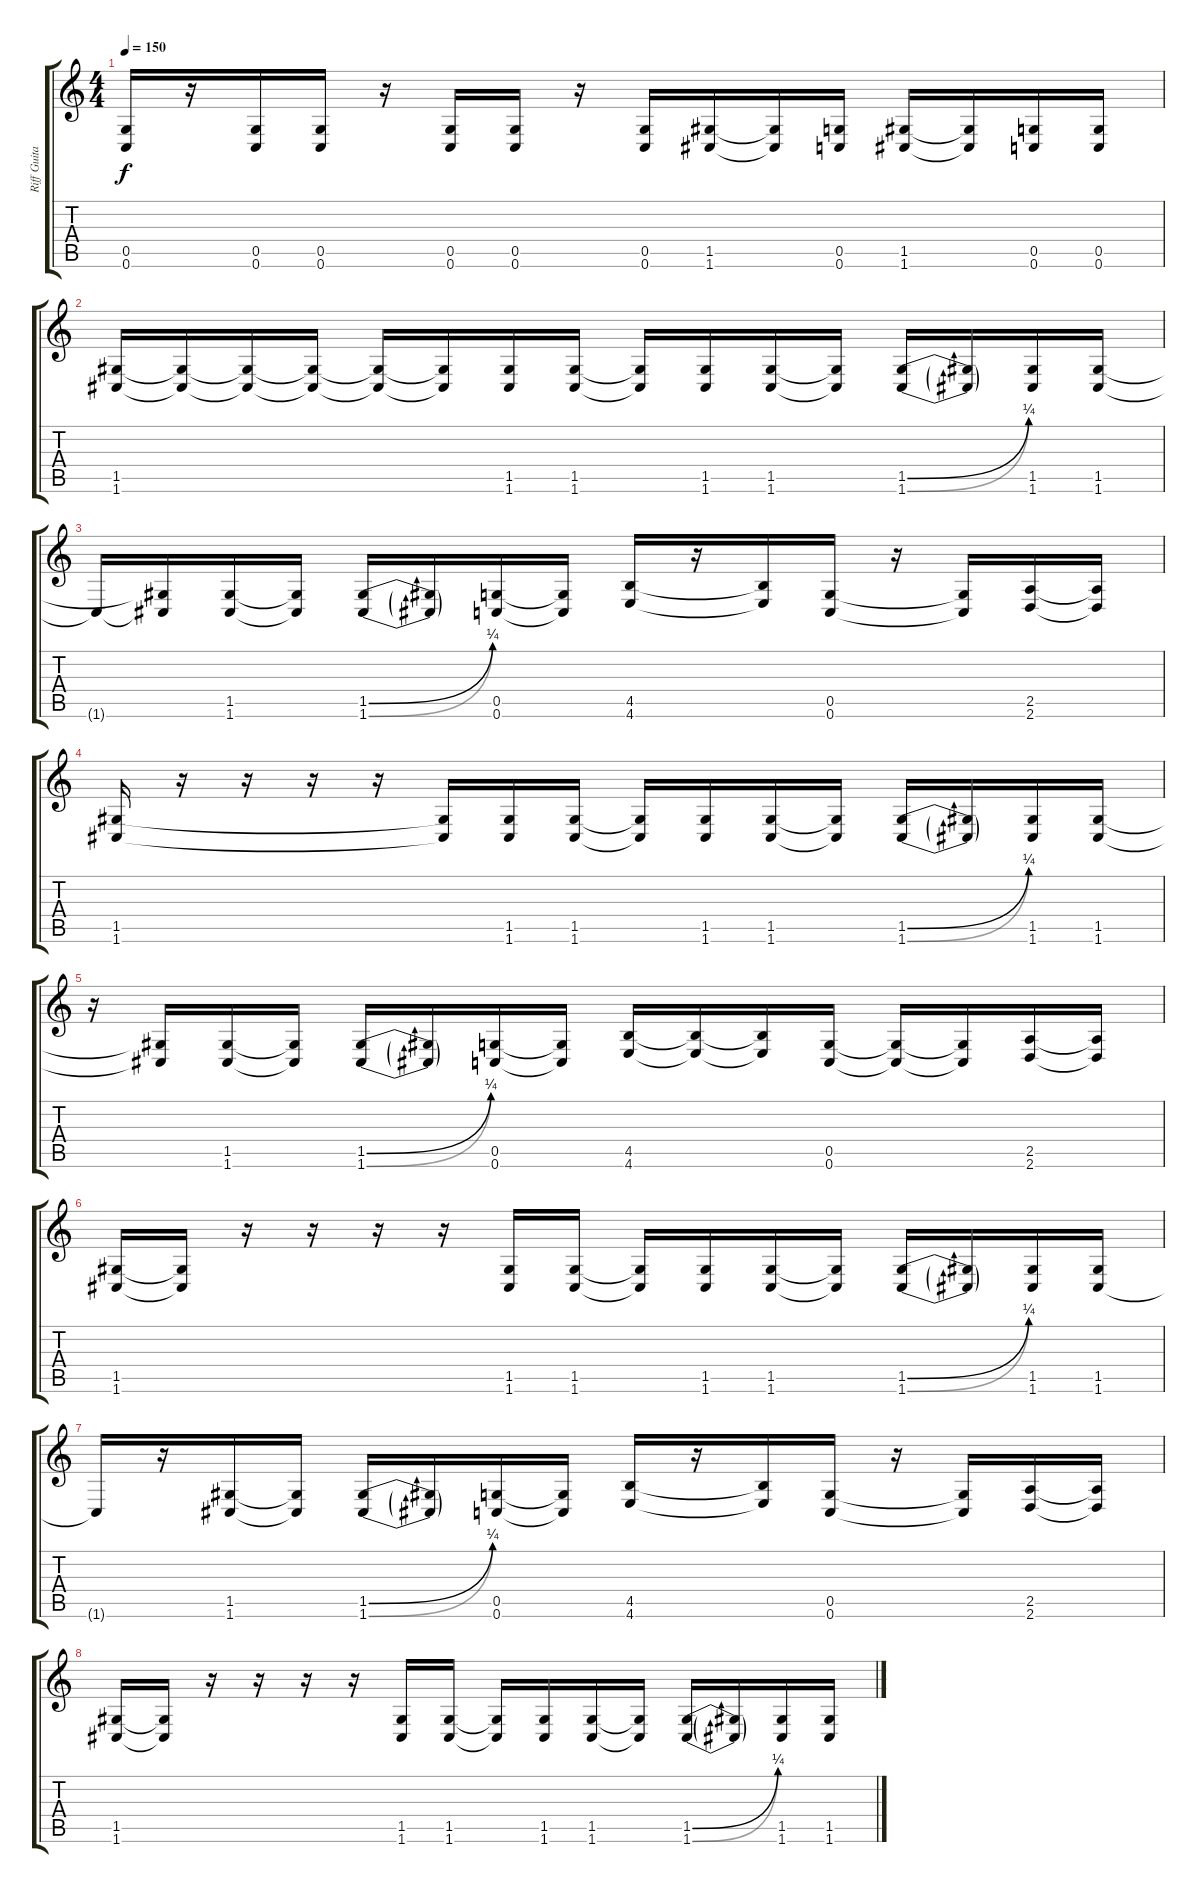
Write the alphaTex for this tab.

\track ("Riff Guitar" "Riff Guita") {instrument overdrivenguitar}
\staff {score tabs}
\tuning (D4 A3 F3 C3 G2 C2) {hide}
\ts (4 4)
\tempo 150
\clef g2
\ks c
(0.5 0.6).16{dy f} r.16 (0.5 0.6).16 (0.5 0.6).16 r.16 (0.5 0.6).16 (0.5 0.6).16 r.16 (0.5 0.6).16 (1.5 1.6).16 (1.5{t} 1.6{t}).16 (0.5 0.6).16 (1.5 1.6).16 (1.5{t} 1.6{t}).16 (0.5 0.6).16 (0.5 0.6).16 |
(1.5 1.6).16 (1.5{t} 1.6{t}).16 (1.5{t} 1.6{t}).16 (1.5{t} 1.6{t}).16 (1.5{t} 1.6{t}).16 (1.5{t} 1.6{t}).16 (1.5 1.6).16 (1.5 1.6).16 (1.5{t} 1.6{t}).16 (1.5 1.6).16 (1.5 1.6).16 (1.5{t} 1.6{t}).16 (1.5{be (bend 0 0 60 1)} 1.6{be (bend 0 0 60 1)}).16 (1.5{t} 1.6{t}).16 (1.5 1.6).16 (1.5 1.6).16 |
1.6{t}.16 (1.5{t} 1.6{t}).16 (1.5 1.6).16 (1.5{t} 1.6{t}).16 (1.5{be (bend 0 0 60 1)} 1.6{be (bend 0 0 60 1)}).16 (1.5{t} 1.6{t}).16 (0.5 0.6).16 (0.5{t} 0.6{t}).16 (4.5 4.6).16 r.16 (4.5{t} 4.6{t}).16 (0.5 0.6).16 r.16 (0.5{t} 0.6{t}).16 (2.5 2.6).16 (2.5{t} 2.6{t}).16 |
(1.5 1.6).16 r.16 r.16 r.16 r.16 (1.5{t} 1.6{t}).16 (1.5 1.6).16 (1.5 1.6).16 (1.5{t} 1.6{t}).16 (1.5 1.6).16 (1.5 1.6).16 (1.5{t} 1.6{t}).16 (1.5{be (bend 0 0 60 1)} 1.6{be (bend 0 0 60 1)}).16 (1.5{t} 1.6{t}).16 (1.5 1.6).16 (1.5 1.6).16 |
r.16 (1.5{t} 1.6{t}).16 (1.5 1.6).16 (1.5{t} 1.6{t}).16 (1.5{be (bend 0 0 60 1)} 1.6{be (bend 0 0 60 1)}).16 (1.5{t} 1.6{t}).16 (0.5 0.6).16 (0.5{t} 0.6{t}).16 (4.5 4.6).16 (4.5{t} 4.6{t}).16 (4.5{t} 4.6{t}).16 (0.5 0.6).16 (0.5{t} 0.6{t}).16 (0.5{t} 0.6{t}).16 (2.5 2.6).16 (2.5{t} 2.6{t}).16 |
(1.5 1.6).16 (1.5{t} 1.6{t}).16 r.16 r.16 r.16 r.16 (1.5 1.6).16 (1.5 1.6).16 (1.5{t} 1.6{t}).16 (1.5 1.6).16 (1.5 1.6).16 (1.5{t} 1.6{t}).16 (1.5{be (bend 0 0 60 1)} 1.6{be (bend 0 0 60 1)}).16 (1.5{t} 1.6{t}).16 (1.5 1.6).16 (1.5 1.6).16 |
1.6{t}.16 r.16 (1.5 1.6).16 (1.5{t} 1.6{t}).16 (1.5{be (bend 0 0 60 1)} 1.6{be (bend 0 0 60 1)}).16 (1.5{t} 1.6{t}).16 (0.5 0.6).16 (0.5{t} 0.6{t}).16 (4.5 4.6).16 r.16 (4.5{t} 4.6{t}).16 (0.5 0.6).16 r.16 (0.5{t} 0.6{t}).16 (2.5 2.6).16 (2.5{t} 2.6{t}).16 |
(1.5 1.6).16 (1.5{t} 1.6{t}).16 r.16 r.16 r.16 r.16 (1.5 1.6).16 (1.5 1.6).16 (1.5{t} 1.6{t}).16 (1.5 1.6).16 (1.5 1.6).16 (1.5{t} 1.6{t}).16 (1.5{be (bend 0 0 60 1)} 1.6{be (bend 0 0 60 1)}).16 (1.5{t} 1.6{t}).16 (1.5 1.6).16 (1.5 1.6).16
